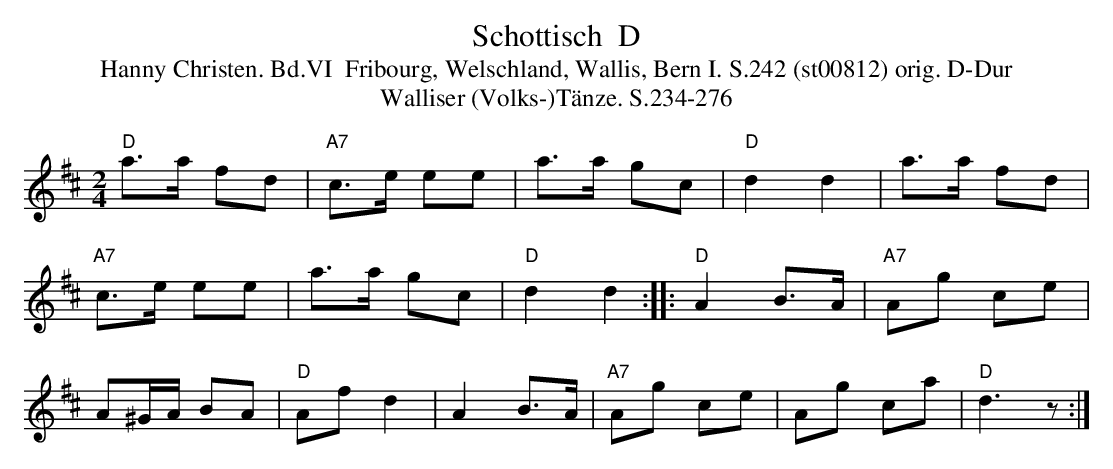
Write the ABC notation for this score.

X:1
T: Schottisch  D
T:Hanny Christen. Bd.VI  Fribourg, Welschland, Wallis, Bern I. S.242 (st00812) orig. D-Dur
T:Walliser (Volks-)T\"anze. S.234-276
M:2/4
L:1/8
K:D %%MIDI gchordon
"D"a>a fd | "A7"c>e ee | a>a gc | "D"d2d2 | a>a fd |
"A7"c>e ee | a>a gc | "D"d2d2:: "D"A2 B>A | "A7"Ag ce |
A^G/A/ BA | "D"Afd2 | A2 B>A | "A7"Ag ce | Ag ca | "D"d3z :|
